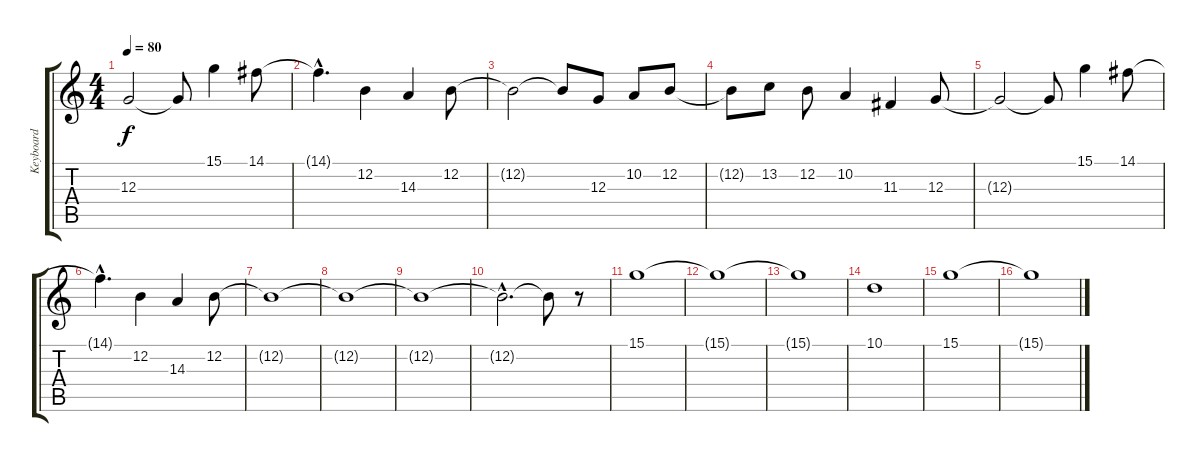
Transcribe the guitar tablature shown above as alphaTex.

\track ("Keyboard" "Keyboard") {instrument synthvoice}
\staff {score tabs}
\tuning (E4 B3 G3 D3 A2 E2) {hide}
\ts (4 4)
\tempo 80
\clef g2
\ks c
12.3.2{dy f} 12.3{t}.8 15.1.4 14.1.8 |
14.1{hac t}.4{d} 12.2.4 14.3.4 12.2.8 |
12.2{t}.2 12.2{t}.8 12.3.8 10.2.8 12.2.8 |
12.2{t}.8 13.2.8 12.2.8 10.2.4 11.3.4 12.3.8 |
12.3{t}.2 12.3{t}.8 15.1.4 14.1.8 |
14.1{hac t}.4{d} 12.2.4 14.3.4 12.2.8 |
12.2{t}.1 |
12.2{t}.1 |
12.2{t}.1 |
12.2{hac t}.2{d} 12.2{t}.8 r.8 |
15.1.1 |
15.1{t}.1 |
15.1{t}.1 |
10.1.1 |
15.1.1 |
15.1{t}.1
